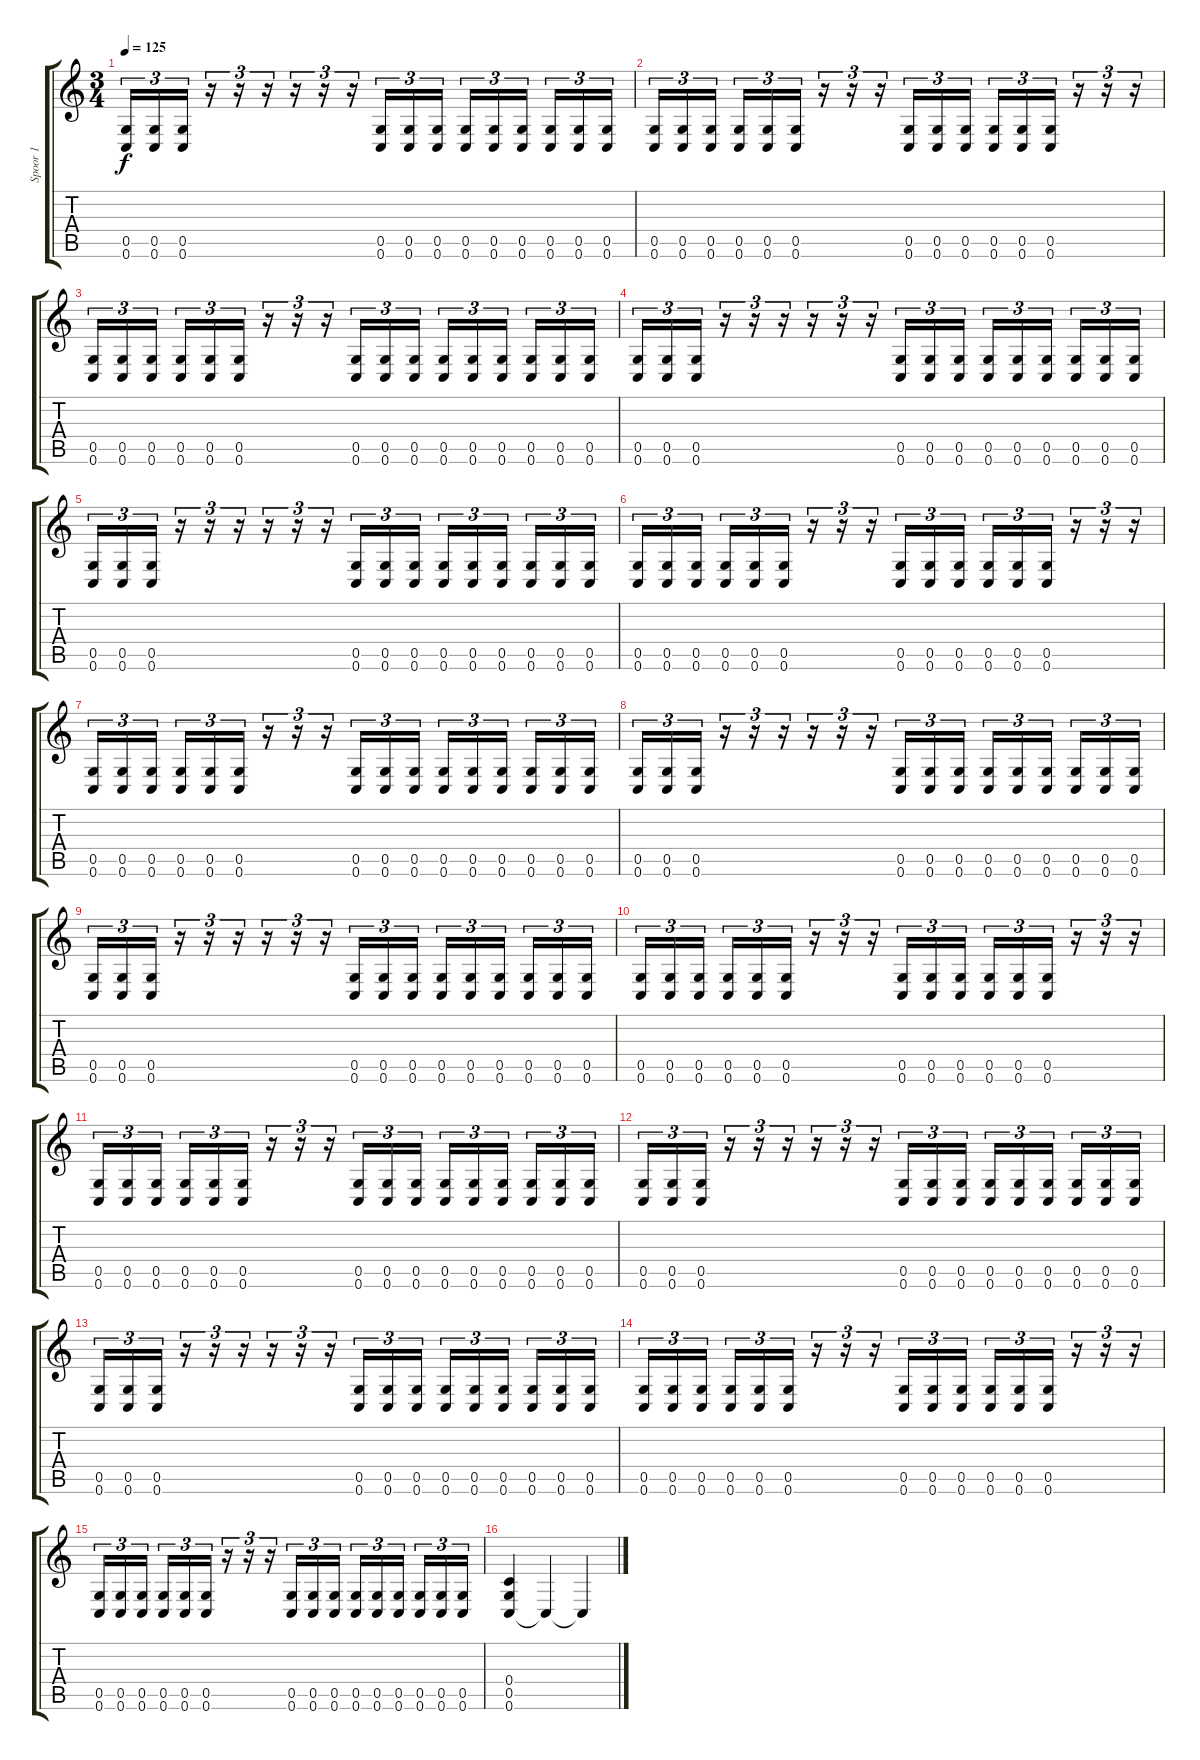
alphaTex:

\track ("Spoor 1" "Spoor 1") {instrument distortionguitar}
\staff {score tabs}
\tuning (D4 A3 F3 C3 G2 C2) {hide}
\ts (3 4)
\tempo 125
\clef g2
\ks c
(0.5 0.6).16{tu (3 2) dy f} (0.5 0.6).16{tu (3 2)} (0.5 0.6).16{tu (3 2)} r.16{tu (3 2)} r.16{tu (3 2)} r.16{tu (3 2)} r.16{tu (3 2)} r.16{tu (3 2)} r.16{tu (3 2)} (0.5 0.6).16{tu (3 2)} (0.5 0.6).16{tu (3 2)} (0.5 0.6).16{tu (3 2)} (0.5 0.6).16{tu (3 2)} (0.5 0.6).16{tu (3 2)} (0.5 0.6).16{tu (3 2) beam splitsecondary} (0.5 0.6).16{tu (3 2)} (0.5 0.6).16{tu (3 2)} (0.5 0.6).16{tu (3 2)} |
(0.5 0.6).16{tu (3 2)} (0.5 0.6).16{tu (3 2)} (0.5 0.6).16{tu (3 2) beam splitsecondary} (0.5 0.6).16{tu (3 2)} (0.5 0.6).16{tu (3 2)} (0.5 0.6).16{tu (3 2)} r.16{tu (3 2)} r.16{tu (3 2)} r.16{tu (3 2)} (0.5 0.6).16{tu (3 2)} (0.5 0.6).16{tu (3 2)} (0.5 0.6).16{tu (3 2)} (0.5 0.6).16{tu (3 2)} (0.5 0.6).16{tu (3 2)} (0.5 0.6).16{tu (3 2)} r.16{tu (3 2)} r.16{tu (3 2)} r.16{tu (3 2)} |
(0.5 0.6).16{tu (3 2)} (0.5 0.6).16{tu (3 2)} (0.5 0.6).16{tu (3 2) beam splitsecondary} (0.5 0.6).16{tu (3 2)} (0.5 0.6).16{tu (3 2)} (0.5 0.6).16{tu (3 2)} r.16{tu (3 2)} r.16{tu (3 2)} r.16{tu (3 2)} (0.5 0.6).16{tu (3 2)} (0.5 0.6).16{tu (3 2)} (0.5 0.6).16{tu (3 2)} (0.5 0.6).16{tu (3 2)} (0.5 0.6).16{tu (3 2)} (0.5 0.6).16{tu (3 2) beam splitsecondary} (0.5 0.6).16{tu (3 2)} (0.5 0.6).16{tu (3 2)} (0.5 0.6).16{tu (3 2)} |
(0.5 0.6).16{tu (3 2)} (0.5 0.6).16{tu (3 2)} (0.5 0.6).16{tu (3 2)} r.16{tu (3 2)} r.16{tu (3 2)} r.16{tu (3 2)} r.16{tu (3 2)} r.16{tu (3 2)} r.16{tu (3 2)} (0.5 0.6).16{tu (3 2)} (0.5 0.6).16{tu (3 2)} (0.5 0.6).16{tu (3 2)} (0.5 0.6).16{tu (3 2)} (0.5 0.6).16{tu (3 2)} (0.5 0.6).16{tu (3 2) beam splitsecondary} (0.5 0.6).16{tu (3 2)} (0.5 0.6).16{tu (3 2)} (0.5 0.6).16{tu (3 2)} |
(0.5 0.6).16{tu (3 2)} (0.5 0.6).16{tu (3 2)} (0.5 0.6).16{tu (3 2)} r.16{tu (3 2)} r.16{tu (3 2)} r.16{tu (3 2)} r.16{tu (3 2)} r.16{tu (3 2)} r.16{tu (3 2)} (0.5 0.6).16{tu (3 2)} (0.5 0.6).16{tu (3 2)} (0.5 0.6).16{tu (3 2)} (0.5 0.6).16{tu (3 2)} (0.5 0.6).16{tu (3 2)} (0.5 0.6).16{tu (3 2) beam splitsecondary} (0.5 0.6).16{tu (3 2)} (0.5 0.6).16{tu (3 2)} (0.5 0.6).16{tu (3 2)} |
(0.5 0.6).16{tu (3 2)} (0.5 0.6).16{tu (3 2)} (0.5 0.6).16{tu (3 2) beam splitsecondary} (0.5 0.6).16{tu (3 2)} (0.5 0.6).16{tu (3 2)} (0.5 0.6).16{tu (3 2)} r.16{tu (3 2)} r.16{tu (3 2)} r.16{tu (3 2)} (0.5 0.6).16{tu (3 2)} (0.5 0.6).16{tu (3 2)} (0.5 0.6).16{tu (3 2)} (0.5 0.6).16{tu (3 2)} (0.5 0.6).16{tu (3 2)} (0.5 0.6).16{tu (3 2)} r.16{tu (3 2)} r.16{tu (3 2)} r.16{tu (3 2)} |
(0.5 0.6).16{tu (3 2)} (0.5 0.6).16{tu (3 2)} (0.5 0.6).16{tu (3 2) beam splitsecondary} (0.5 0.6).16{tu (3 2)} (0.5 0.6).16{tu (3 2)} (0.5 0.6).16{tu (3 2)} r.16{tu (3 2)} r.16{tu (3 2)} r.16{tu (3 2)} (0.5 0.6).16{tu (3 2)} (0.5 0.6).16{tu (3 2)} (0.5 0.6).16{tu (3 2)} (0.5 0.6).16{tu (3 2)} (0.5 0.6).16{tu (3 2)} (0.5 0.6).16{tu (3 2) beam splitsecondary} (0.5 0.6).16{tu (3 2)} (0.5 0.6).16{tu (3 2)} (0.5 0.6).16{tu (3 2)} |
(0.5 0.6).16{tu (3 2)} (0.5 0.6).16{tu (3 2)} (0.5 0.6).16{tu (3 2)} r.16{tu (3 2)} r.16{tu (3 2)} r.16{tu (3 2)} r.16{tu (3 2)} r.16{tu (3 2)} r.16{tu (3 2)} (0.5 0.6).16{tu (3 2)} (0.5 0.6).16{tu (3 2)} (0.5 0.6).16{tu (3 2)} (0.5 0.6).16{tu (3 2)} (0.5 0.6).16{tu (3 2)} (0.5 0.6).16{tu (3 2) beam splitsecondary} (0.5 0.6).16{tu (3 2)} (0.5 0.6).16{tu (3 2)} (0.5 0.6).16{tu (3 2)} |
(0.5 0.6).16{tu (3 2)} (0.5 0.6).16{tu (3 2)} (0.5 0.6).16{tu (3 2)} r.16{tu (3 2)} r.16{tu (3 2)} r.16{tu (3 2)} r.16{tu (3 2)} r.16{tu (3 2)} r.16{tu (3 2)} (0.5 0.6).16{tu (3 2)} (0.5 0.6).16{tu (3 2)} (0.5 0.6).16{tu (3 2)} (0.5 0.6).16{tu (3 2)} (0.5 0.6).16{tu (3 2)} (0.5 0.6).16{tu (3 2) beam splitsecondary} (0.5 0.6).16{tu (3 2)} (0.5 0.6).16{tu (3 2)} (0.5 0.6).16{tu (3 2)} |
(0.5 0.6).16{tu (3 2)} (0.5 0.6).16{tu (3 2)} (0.5 0.6).16{tu (3 2) beam splitsecondary} (0.5 0.6).16{tu (3 2)} (0.5 0.6).16{tu (3 2)} (0.5 0.6).16{tu (3 2)} r.16{tu (3 2)} r.16{tu (3 2)} r.16{tu (3 2)} (0.5 0.6).16{tu (3 2)} (0.5 0.6).16{tu (3 2)} (0.5 0.6).16{tu (3 2)} (0.5 0.6).16{tu (3 2)} (0.5 0.6).16{tu (3 2)} (0.5 0.6).16{tu (3 2)} r.16{tu (3 2)} r.16{tu (3 2)} r.16{tu (3 2)} |
(0.5 0.6).16{tu (3 2)} (0.5 0.6).16{tu (3 2)} (0.5 0.6).16{tu (3 2) beam splitsecondary} (0.5 0.6).16{tu (3 2)} (0.5 0.6).16{tu (3 2)} (0.5 0.6).16{tu (3 2)} r.16{tu (3 2)} r.16{tu (3 2)} r.16{tu (3 2)} (0.5 0.6).16{tu (3 2)} (0.5 0.6).16{tu (3 2)} (0.5 0.6).16{tu (3 2)} (0.5 0.6).16{tu (3 2)} (0.5 0.6).16{tu (3 2)} (0.5 0.6).16{tu (3 2) beam splitsecondary} (0.5 0.6).16{tu (3 2)} (0.5 0.6).16{tu (3 2)} (0.5 0.6).16{tu (3 2)} |
(0.5 0.6).16{tu (3 2)} (0.5 0.6).16{tu (3 2)} (0.5 0.6).16{tu (3 2)} r.16{tu (3 2)} r.16{tu (3 2)} r.16{tu (3 2)} r.16{tu (3 2)} r.16{tu (3 2)} r.16{tu (3 2)} (0.5 0.6).16{tu (3 2)} (0.5 0.6).16{tu (3 2)} (0.5 0.6).16{tu (3 2)} (0.5 0.6).16{tu (3 2)} (0.5 0.6).16{tu (3 2)} (0.5 0.6).16{tu (3 2) beam splitsecondary} (0.5 0.6).16{tu (3 2)} (0.5 0.6).16{tu (3 2)} (0.5 0.6).16{tu (3 2)} |
(0.5 0.6).16{tu (3 2)} (0.5 0.6).16{tu (3 2)} (0.5 0.6).16{tu (3 2)} r.16{tu (3 2)} r.16{tu (3 2)} r.16{tu (3 2)} r.16{tu (3 2)} r.16{tu (3 2)} r.16{tu (3 2)} (0.5 0.6).16{tu (3 2)} (0.5 0.6).16{tu (3 2)} (0.5 0.6).16{tu (3 2)} (0.5 0.6).16{tu (3 2)} (0.5 0.6).16{tu (3 2)} (0.5 0.6).16{tu (3 2) beam splitsecondary} (0.5 0.6).16{tu (3 2)} (0.5 0.6).16{tu (3 2)} (0.5 0.6).16{tu (3 2)} |
(0.5 0.6).16{tu (3 2)} (0.5 0.6).16{tu (3 2)} (0.5 0.6).16{tu (3 2) beam splitsecondary} (0.5 0.6).16{tu (3 2)} (0.5 0.6).16{tu (3 2)} (0.5 0.6).16{tu (3 2)} r.16{tu (3 2)} r.16{tu (3 2)} r.16{tu (3 2)} (0.5 0.6).16{tu (3 2)} (0.5 0.6).16{tu (3 2)} (0.5 0.6).16{tu (3 2)} (0.5 0.6).16{tu (3 2)} (0.5 0.6).16{tu (3 2)} (0.5 0.6).16{tu (3 2)} r.16{tu (3 2)} r.16{tu (3 2)} r.16{tu (3 2)} |
(0.5 0.6).16{tu (3 2)} (0.5 0.6).16{tu (3 2)} (0.5 0.6).16{tu (3 2) beam splitsecondary} (0.5 0.6).16{tu (3 2)} (0.5 0.6).16{tu (3 2)} (0.5 0.6).16{tu (3 2)} r.16{tu (3 2)} r.16{tu (3 2)} r.16{tu (3 2)} (0.5 0.6).16{tu (3 2)} (0.5 0.6).16{tu (3 2)} (0.5 0.6).16{tu (3 2)} (0.5 0.6).16{tu (3 2)} (0.5 0.6).16{tu (3 2)} (0.5 0.6).16{tu (3 2) beam splitsecondary} (0.5 0.6).16{tu (3 2)} (0.5 0.6).16{tu (3 2)} (0.5 0.6).16{tu (3 2)} |
(0.4 0.5 0.6).4 0.6{t}.4 0.6{t}.4
